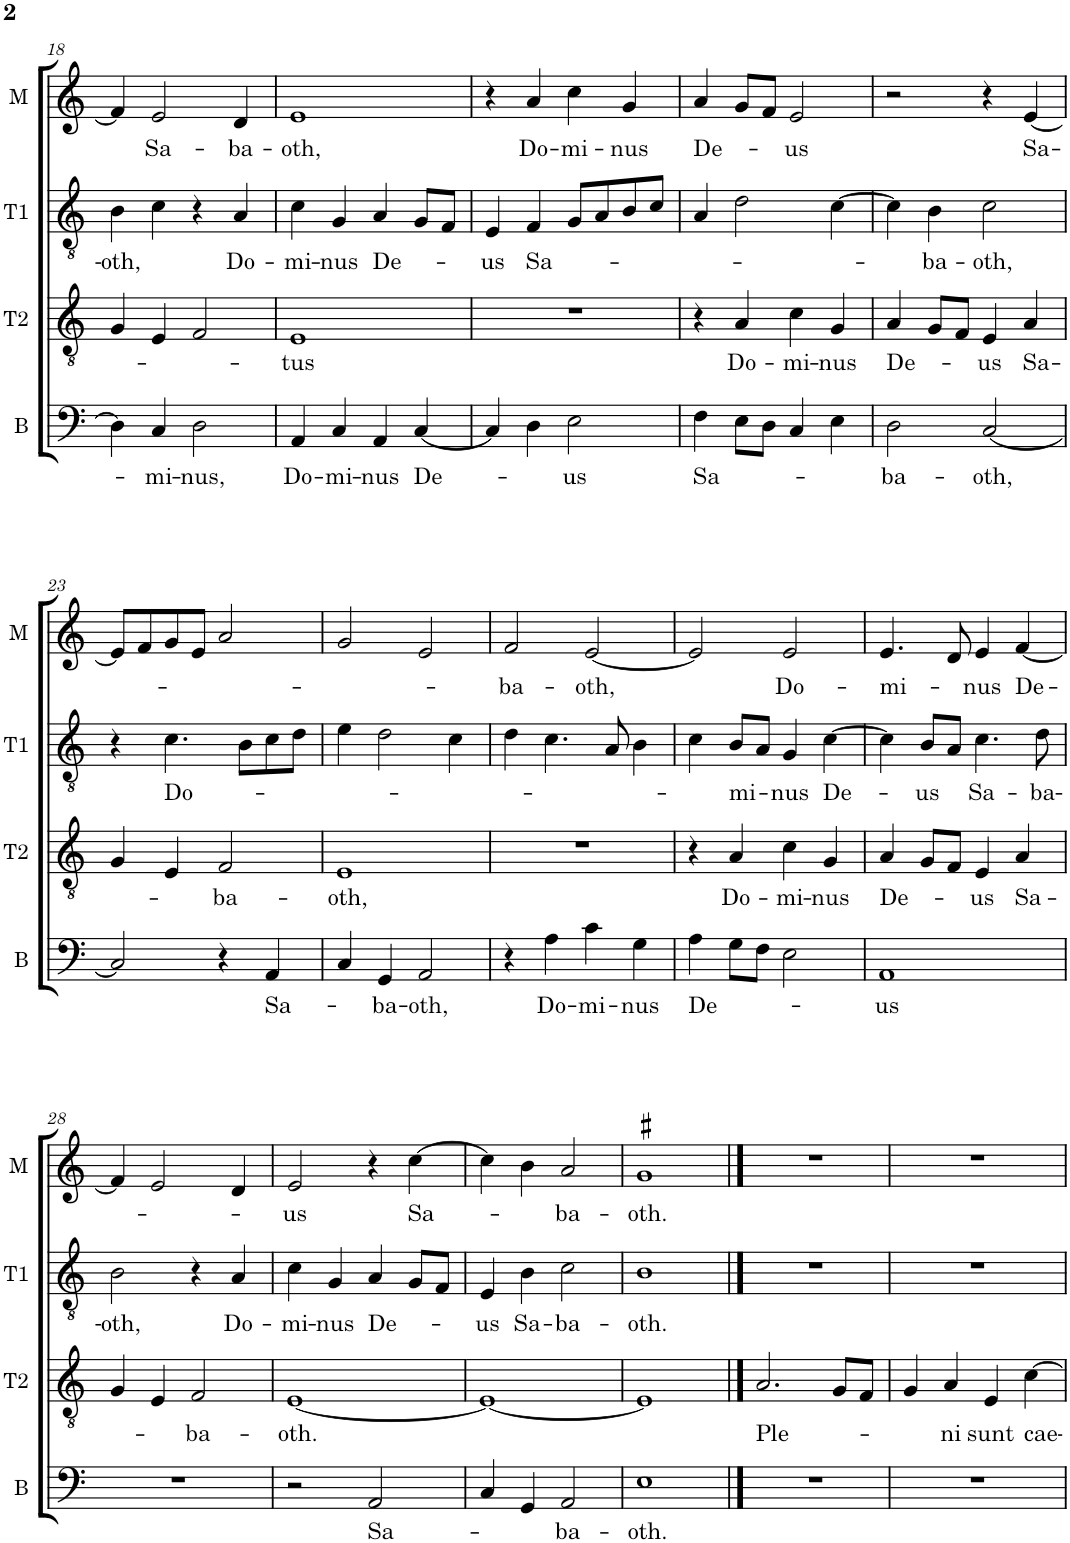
**kern	**text	**kern	**text	**kern	**text	**kern	**text
*part4	*part4	*part3	*part3	*part2	*part2	*part1	*part1
*staff4	*staff4	*staff3	*staff3	*staff2	*staff2	*staff1	*staff1
*I"B	*	*I"T2	*	*I"T1	*	*I"Mez	*
*I'B	*	*I'T2	*	*I'T1	*	*I'M	*
!!LO:PB:g=z
*clefF4	*	*clefGv2	*	*clefGv2	*	*clefG2	*
*	*	*	*	*Trd4c7	*	*	*
*k[]	*	*k[]	*	*k[]	*	*k[]	*
*M2/2	*	*M2/2	*	*M2/2	*	*M2/2	*
*met(c|)	*	*met(c|)	*	*met(c|)	*	*met(c|)	*
=18	=18	=18	=18	=18	=18	=18	=18
!	!	!	!	!	!LO:LY:b	!	!
4D\]	.	4G/	.	4B\	-oth,	4f/]	.
!	!LO:LY:b	!	!	!	!	!	!LO:LY:b
4C/	-mi-	4E/	.	4c\	.	2e/	Sa-
!	!LO:LY:b	!	!	!	!	!	!
2D\	-nus,	2F/	.	4r	.	.	.
!	!	!	!	!	!LO:LY:b	!	!LO:LY:b
.	.	.	.	4A/	Do-	4d/	-ba-
=19	=19	=19	=19	=19	=19	=19	=19
!	!LO:LY:b	!	!LO:LY:b	!	!LO:LY:b	!	!LO:LY:b
4AA/	Do-	1E	tus	4c\	-mi-	1e	-oth,
!	!LO:LY:b	!	!	!	!LO:LY:b	!	!
4C/	-mi-	.	.	4G/	-nus	.	.
!	!LO:LY:b	!	!	!	!LO:LY:b	!	!
4AA/	-nus	.	.	4A/	De-	.	.
!	!LO:LY:b	!	!	!	!	!	!
[4C/	De-	.	.	8G/L	.	.	.
.	.	.	.	8F/J	.	.	.
=20	=20	=20	=20	=20	=20	=20	=20
!	!	!	!	!	!LO:LY:b	!	!
4C/]	.	1r	.	4E/	-us	4r	.
!	!	!	!	!	!LO:LY:b	!	!LO:LY:b
4D\	.	.	.	4F/	Sa-	4a/	Do-
!	!LO:LY:b	!	!	!	!	!	!LO:LY:b
2E\	-us	.	.	8G/L	.	4cc\	-mi-
.	.	.	.	8A/	.	.	.
!	!	!	!	!	!	!	!LO:LY:b
.	.	.	.	8B/	.	4g/	-nus
.	.	.	.	8c/J	.	.	.
=21	=21	=21	=21	=21	=21	=21	=21
!	!LO:LY:b	!	!	!	!	!	!LO:LY:b
4F\	Sa-	4r	.	4A/	.	4a/	De-
!	!	!	!LO:LY:b	!	!	!	!
8E\L	.	4A/	Do-	2d\	.	8g/L	.
8D\J	.	.	.	.	.	8f/J	.
!	!	!	!LO:LY:b	!	!	!	!LO:LY:b
4C/	.	4c\	-mi-	.	.	2e/	-us
!	!	!	!LO:LY:b	!	!	!	!
4E\	.	4G/	-nus	[4c\	.	.	.
=22	=22	=22	=22	=22	=22	=22	=22
!	!LO:LY:b	!	!LO:LY:b	!	!	!	!
2D\	-ba-	4A/	De-	4c\]	.	2r	.
!	!	!	!	!	!LO:LY:b	!	!
.	.	8G/L	.	4B\	-ba-	.	.
.	.	8F/J	.	.	.	.	.
!	!LO:LY:b	!	!LO:LY:b	!	!LO:LY:b	!	!
[2C/	-oth,	4E/	-us	2c\	-oth,	4r	.
!	!	!	!LO:LY:b	!	!	!	!LO:LY:b
.	.	4A/	Sa-	.	.	[4e/	Sa-
!!LO:LB:g=z
=23	=23	=23	=23	=23	=23	=23	=23
2C/]	.	4G/	.	4r	.	8e/L]	.
.	.	.	.	.	.	8f/	.
!	!	!	!	!	!LO:LY:b	!	!
.	.	4E/	.	4.c\	Do-	8g/	.
.	.	.	.	.	.	8e/J	.
!	!	!	!LO:LY:b	!	!	!	!
4r	.	2F/	-ba-	.	.	2a/	.
.	.	.	.	8B\L	.	.	.
!	!LO:LY:b	!	!	!	!	!	!
4AA/	Sa-	.	.	8c\	.	.	.
.	.	.	.	8d\J	.	.	.
=24	=24	=24	=24	=24	=24	=24	=24
!	!	!	!LO:LY:b	!	!	!	!
4C/	.	1E	-oth,	4e\	.	2g/	.
!	!LO:LY:b	!	!	!	!	!	!
4GG/	-ba-	.	.	2d\	.	.	.
!	!LO:LY:b	!	!	!	!	!	!
2AA/	-oth,	.	.	.	.	2e/	.
.	.	.	.	4c\	.	.	.
=25	=25	=25	=25	=25	=25	=25	=25
!	!	!	!	!	!	!	!LO:LY:b
4r	.	1r	.	4d\	.	2f/	-ba-
!	!LO:LY:b	!	!	!	!	!	!
4A\	Do-	.	.	4.c\	.	.	.
!	!LO:LY:b	!	!	!	!	!	!LO:LY:b
4c\	-mi-	.	.	.	.	[2e/	-oth,
.	.	.	.	8A/	.	.	.
!	!LO:LY:b	!	!	!	!	!	!
4G\	-nus	.	.	4B\	.	.	.
=26	=26	=26	=26	=26	=26	=26	=26
!	!LO:LY:b	!	!	!	!	!	!
4A\	De-	4r	.	4c\	.	2e/]	.
!	!	!	!LO:LY:b	!	!LO:LY:b	!	!
8G\L	.	4A/	Do-	8B/L	-mi-	.	.
8F\J	.	.	.	8A/J	.	.	.
!	!	!	!LO:LY:b	!	!LO:LY:b	!	!LO:LY:b
2E\	.	4c\	-mi-	4G/	-nus	2e/	Do-
!	!	!	!LO:LY:b	!	!LO:LY:b	!	!
.	.	4G/	-nus	[4c\	De-	.	.
=27	=27	=27	=27	=27	=27	=27	=27
!	!LO:LY:b	!	!LO:LY:b	!	!	!	!LO:LY:b
1AA	-us	4A/	De-	4c\]	.	4.e/	-mi-
!	!	!	!	!	!LO:LY:b	!	!
.	.	8G/L	.	8B/L	-us	.	.
.	.	8F/J	.	8A/J	.	8d/	.
!	!	!	!LO:LY:b	!	!LO:LY:b	!	!LO:LY:b
.	.	4E/	-us	4.c\	Sa-	4e/	-nus
!	!	!	!LO:LY:b	!	!	!	!LO:LY:b
.	.	4A/	Sa-	.	.	[4f/	De-
!	!	!	!	!	!LO:LY:b	!	!
.	.	.	.	8d\	-ba-	.	.
!!LO:LB:g=z
=28	=28	=28	=28	=28	=28	=28	=28
!	!	!	!	!	!LO:LY:b	!	!
1r	.	4G/	.	2B\	-oth,	4f/]	.
.	.	4E/	.	.	.	2e/	.
!	!	!	!LO:LY:b	!	!	!	!
.	.	2F/	-ba-	4r	.	.	.
!	!	!	!	!	!LO:LY:b	!	!
.	.	.	.	4A/	Do-	4d/	.
=29	=29	=29	=29	=29	=29	=29	=29
!	!	!	!LO:LY:b	!	!LO:LY:b	!	!LO:LY:b
2r	.	[1E	-oth.	4c\	-mi-	2e/	-us
!	!	!	!	!	!LO:LY:b	!	!
.	.	.	.	4G/	-nus	.	.
!	!LO:LY:b	!	!	!	!LO:LY:b	!	!
2AA/	Sa-	.	.	4A/	De-	4r	.
!	!	!	!	!	!	!	!LO:LY:b
.	.	.	.	8G/L	.	[4cc\	Sa-
.	.	.	.	8F/J	.	.	.
=30	=30	=30	=30	=30	=30	=30	=30
!	!	!	!	!	!LO:LY:b	!	!
4C/	.	1E_	.	4E/	-us	4cc\]	.
!	!	!	!	!	!LO:LY:b	!	!
4GG/	.	.	.	4B\	Sa-	4b\	.
!	!LO:LY:b	!	!	!	!LO:LY:b	!	!LO:LY:b
2AA/	-ba-	.	.	2c\	-ba-	2a/	-ba-
=31	=31	=31	=31	=31	=31	=31	=31
!	!LO:LY:b	!	!	!	!LO:LY:b	!	!LO:LY:b
1E	-oth.	1E]	.	1B	-oth.	1g#X	-oth.
==32	==32	==32	==32	==32	==32	==32	==32
!	!	!	!LO:LY:b	!	!	!	!
1r	.	2.A/	Ple-	1r	.	1r	.
.	.	8G/L	.	.	.	.	.
.	.	8F/J	.	.	.	.	.
=33	=33	=33	=33	=33	=33	=33	=33
1r	.	4G/	.	1r	.	1r	.
!	!	!	!LO:LY:b	!	!	!	!
.	.	4A/	-ni	.	.	.	.
!	!	!	!LO:LY:b	!	!	!	!
.	.	4E/	sunt	.	.	.	.
!	!	!	!LO:LY:b	!	!	!	!
.	.	[4c\	cae-	.	.	.	.
=	=	=	=	=	=	=	=
*-	*-	*-	*-	*-	*-	*-	*-
